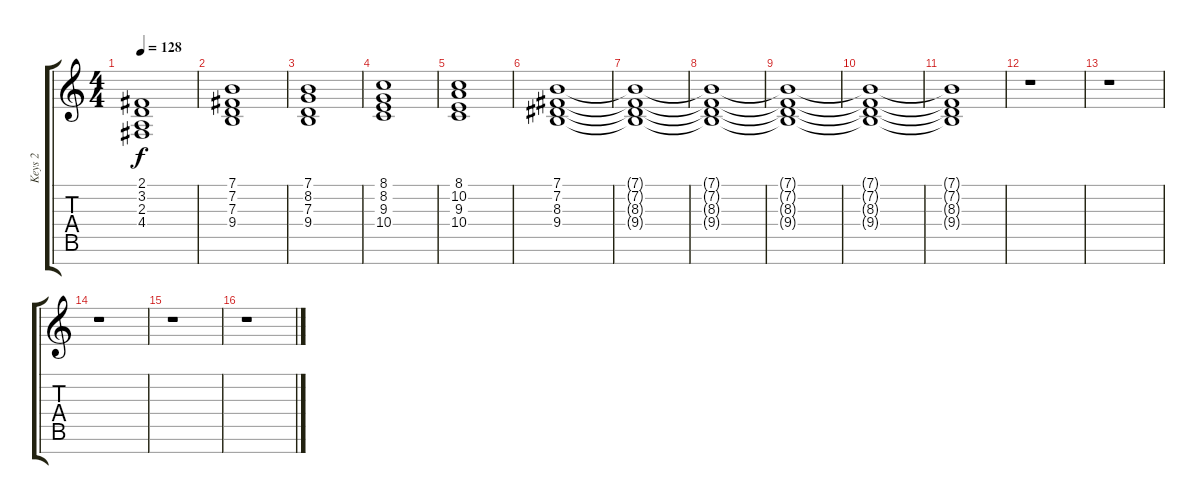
\track ("Keys 2" "Keys 2") {instrument lead1square}
\staff {score tabs}
\tuning (E4 B3 G3 D3 A2 E2 B1) {hide}
\ts (4 4)
\tempo 128
\clef g2
\ks c
(2.1 3.2 2.3 4.4).1{dy f} |
(7.1 7.2 7.3 9.4).1 |
(7.1 8.2 7.3 9.4).1 |
(8.1 8.2 9.3 10.4).1 |
(8.1 10.2 9.3 10.4).1 |
(7.1 7.2 8.3 9.4).1 |
(7.1{t} 7.2{t} 8.3{t} 9.4{t}).1 |
(7.1{t} 7.2{t} 8.3{t} 9.4{t}).1 |
(7.1{t} 7.2{t} 8.3{t} 9.4{t}).1 |
(7.1{t} 7.2{t} 8.3{t} 9.4{t}).1 |
(7.1{t} 7.2{t} 8.3{t} 9.4{t}).1 |
r.1 |
r.1 |
r.1 |
r.1 |
r.1
